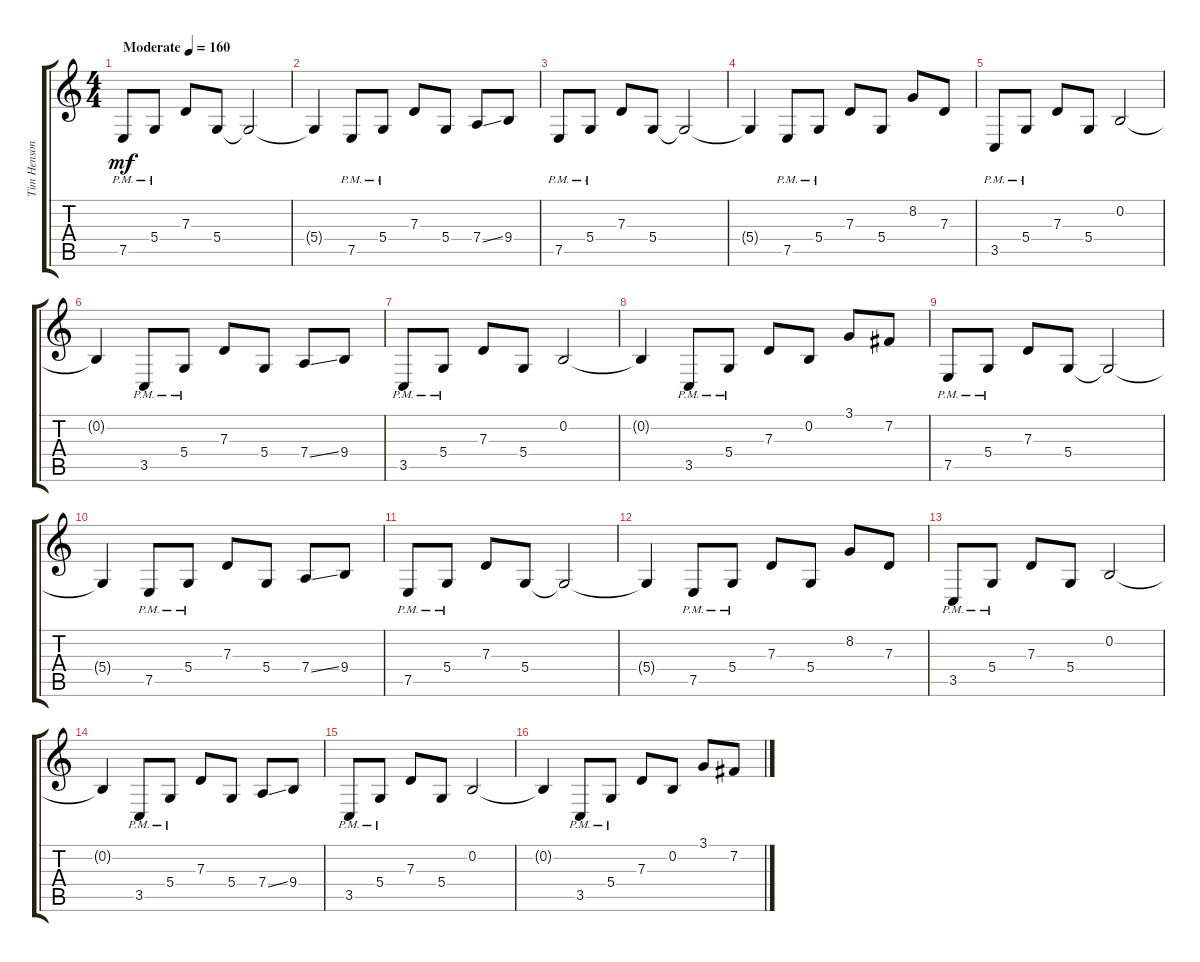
\track ("Tim Henson Clean 1" "Tim Henson") {instrument violin}
\staff {score tabs}
\tuning (E4 B3 G3 D3 A2 D2) {hide}
\ts (4 4)
\tempo (160 "Moderate")
\clef g2
\ks c
7.5{pm}.8{dy mf instrument violin} 5.4{pm}.8 7.3.8 5.4.8 5.4{t}.2 |
5.4{t}.4 7.5{pm}.8 5.4{pm}.8 7.3.8 5.4.8 7.4{ss}.8 9.4.8 |
7.5{pm}.8 5.4{pm}.8 7.3.8 5.4.8 5.4{t}.2 |
5.4{t}.4 7.5{pm}.8 5.4{pm}.8 7.3.8 5.4.8 8.2.8 7.3.8 |
3.5{pm}.8 5.4{pm}.8 7.3.8 5.4.8 0.2.2 |
0.2{t}.4 3.5{pm}.8 5.4{pm}.8 7.3.8 5.4.8 7.4{ss}.8 9.4.8 |
3.5{pm}.8 5.4{pm}.8 7.3.8 5.4.8 0.2.2 |
0.2{t}.4 3.5{pm}.8 5.4{pm}.8 7.3.8 0.2.8 3.1.8 7.2.8 |
7.5{pm}.8 5.4{pm}.8 7.3.8 5.4.8 5.4{t}.2 |
5.4{t}.4 7.5{pm}.8 5.4{pm}.8 7.3.8 5.4.8 7.4{ss}.8 9.4.8 |
7.5{pm}.8 5.4{pm}.8 7.3.8 5.4.8 5.4{t}.2 |
5.4{t}.4 7.5{pm}.8 5.4{pm}.8 7.3.8 5.4.8 8.2.8 7.3.8 |
3.5{pm}.8 5.4{pm}.8 7.3.8 5.4.8 0.2.2 |
0.2{t}.4 3.5{pm}.8 5.4{pm}.8 7.3.8 5.4.8 7.4{ss}.8 9.4.8 |
3.5{pm}.8 5.4{pm}.8 7.3.8 5.4.8 0.2.2 |
0.2{t}.4 3.5{pm}.8 5.4{pm}.8 7.3.8 0.2.8 3.1.8 7.2.8
